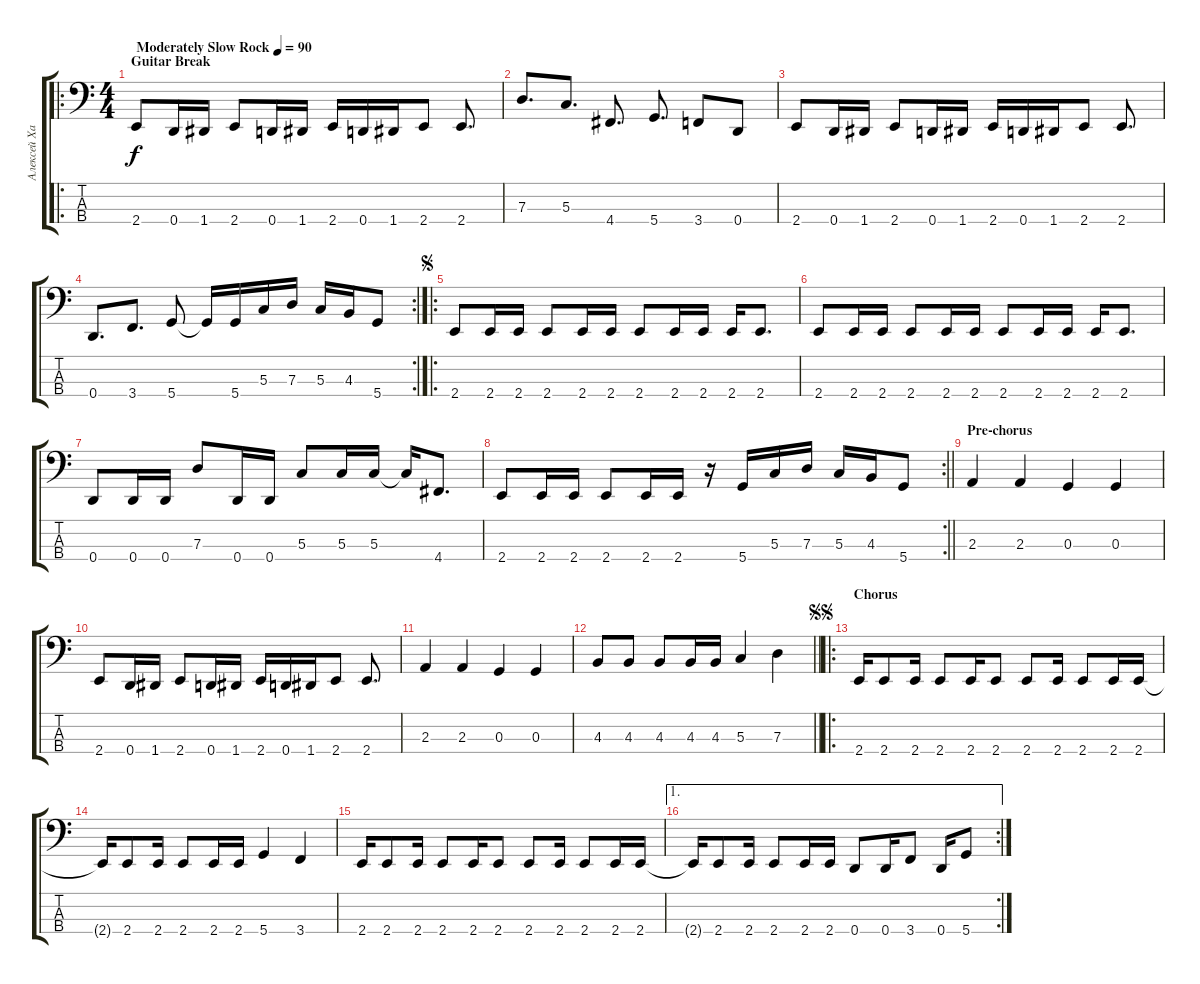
\track ("Алексей Харьков" "Алексей Ха") {instrument electricbassfinger}
\staff {score tabs}
\tuning (F2 C2 G1 D1) {hide}
\ro
\ts (4 4)
\section ("" "Guitar Break")
\tempo (90 "Moderately Slow Rock")
\clef f4
\ks c
2.4.8{dy f instrument electricbassfinger} 0.4.16 1.4.16 2.4.8 0.4.16 1.4.16 2.4.16 0.4.16 1.4.16 2.4.8 2.4.8{d} |
7.3.8{d} 5.3.8{d} 4.4.8{d} 5.4.8{d} 3.4.8 0.4.8 |
2.4.8 0.4.16 1.4.16 2.4.8 0.4.16 1.4.16 2.4.16 0.4.16 1.4.16 2.4.8 2.4.8{d} |
\rc 2
0.4.8{d} 3.4.8{d} 5.4.8 5.4{t}.16 5.4.16 5.3.16 7.3.16 5.3.16 4.3.16 5.4.8 |
\ro
\jump segno
2.4.8 2.4.16 2.4.16 2.4.8 2.4.16 2.4.16 2.4.8 2.4.16 2.4.16 2.4.16 2.4.8{d} |
2.4.8 2.4.16 2.4.16 2.4.8 2.4.16 2.4.16 2.4.8 2.4.16 2.4.16 2.4.16 2.4.8{d} |
0.4.8 0.4.16 0.4.16 7.3.8 0.4.16 0.4.16 5.3.8 5.3.16 5.3.16 5.3{t}.16 4.4.8{d} |
\rc 2
\barLineRight lightlight
2.4.8 2.4.16 2.4.16 2.4.8 2.4.16 2.4.16 r.16 5.4.16 5.3.16 7.3.16 5.3.16 4.3.16 5.4.8 |
\section ("" "Pre-chorus")
2.3.4 2.3.4 0.3.4 0.3.4 |
2.4.8 0.4.16 1.4.16 2.4.8 0.4.16 1.4.16 2.4.16 0.4.16 1.4.16 2.4.8 2.4.8{d} |
2.3.4 2.3.4 0.3.4 0.3.4 |
\barLineRight lightlight
4.3.8 4.3.8 4.3.8 4.3.16 4.3.16 5.3.4 7.3.4 |
\ro
\section ("" "Chorus")
\jump segnosegno
2.4.16 2.4.8 2.4.16 2.4.8 2.4.16 2.4.8 2.4.8 2.4.16 2.4.8 2.4.16 2.4.16 |
2.4{t}.16 2.4.8 2.4.16 2.4.8 2.4.16 2.4.16 5.4.4 3.4.4 |
2.4.16 2.4.8 2.4.16 2.4.8 2.4.16 2.4.8 2.4.8 2.4.16 2.4.8 2.4.16 2.4.16 |
\ae 1
\rc 2
2.4{t}.16 2.4.8 2.4.16 2.4.8 2.4.16 2.4.16 0.4.8 0.4.16 3.4.8 0.4.16 5.4.8
